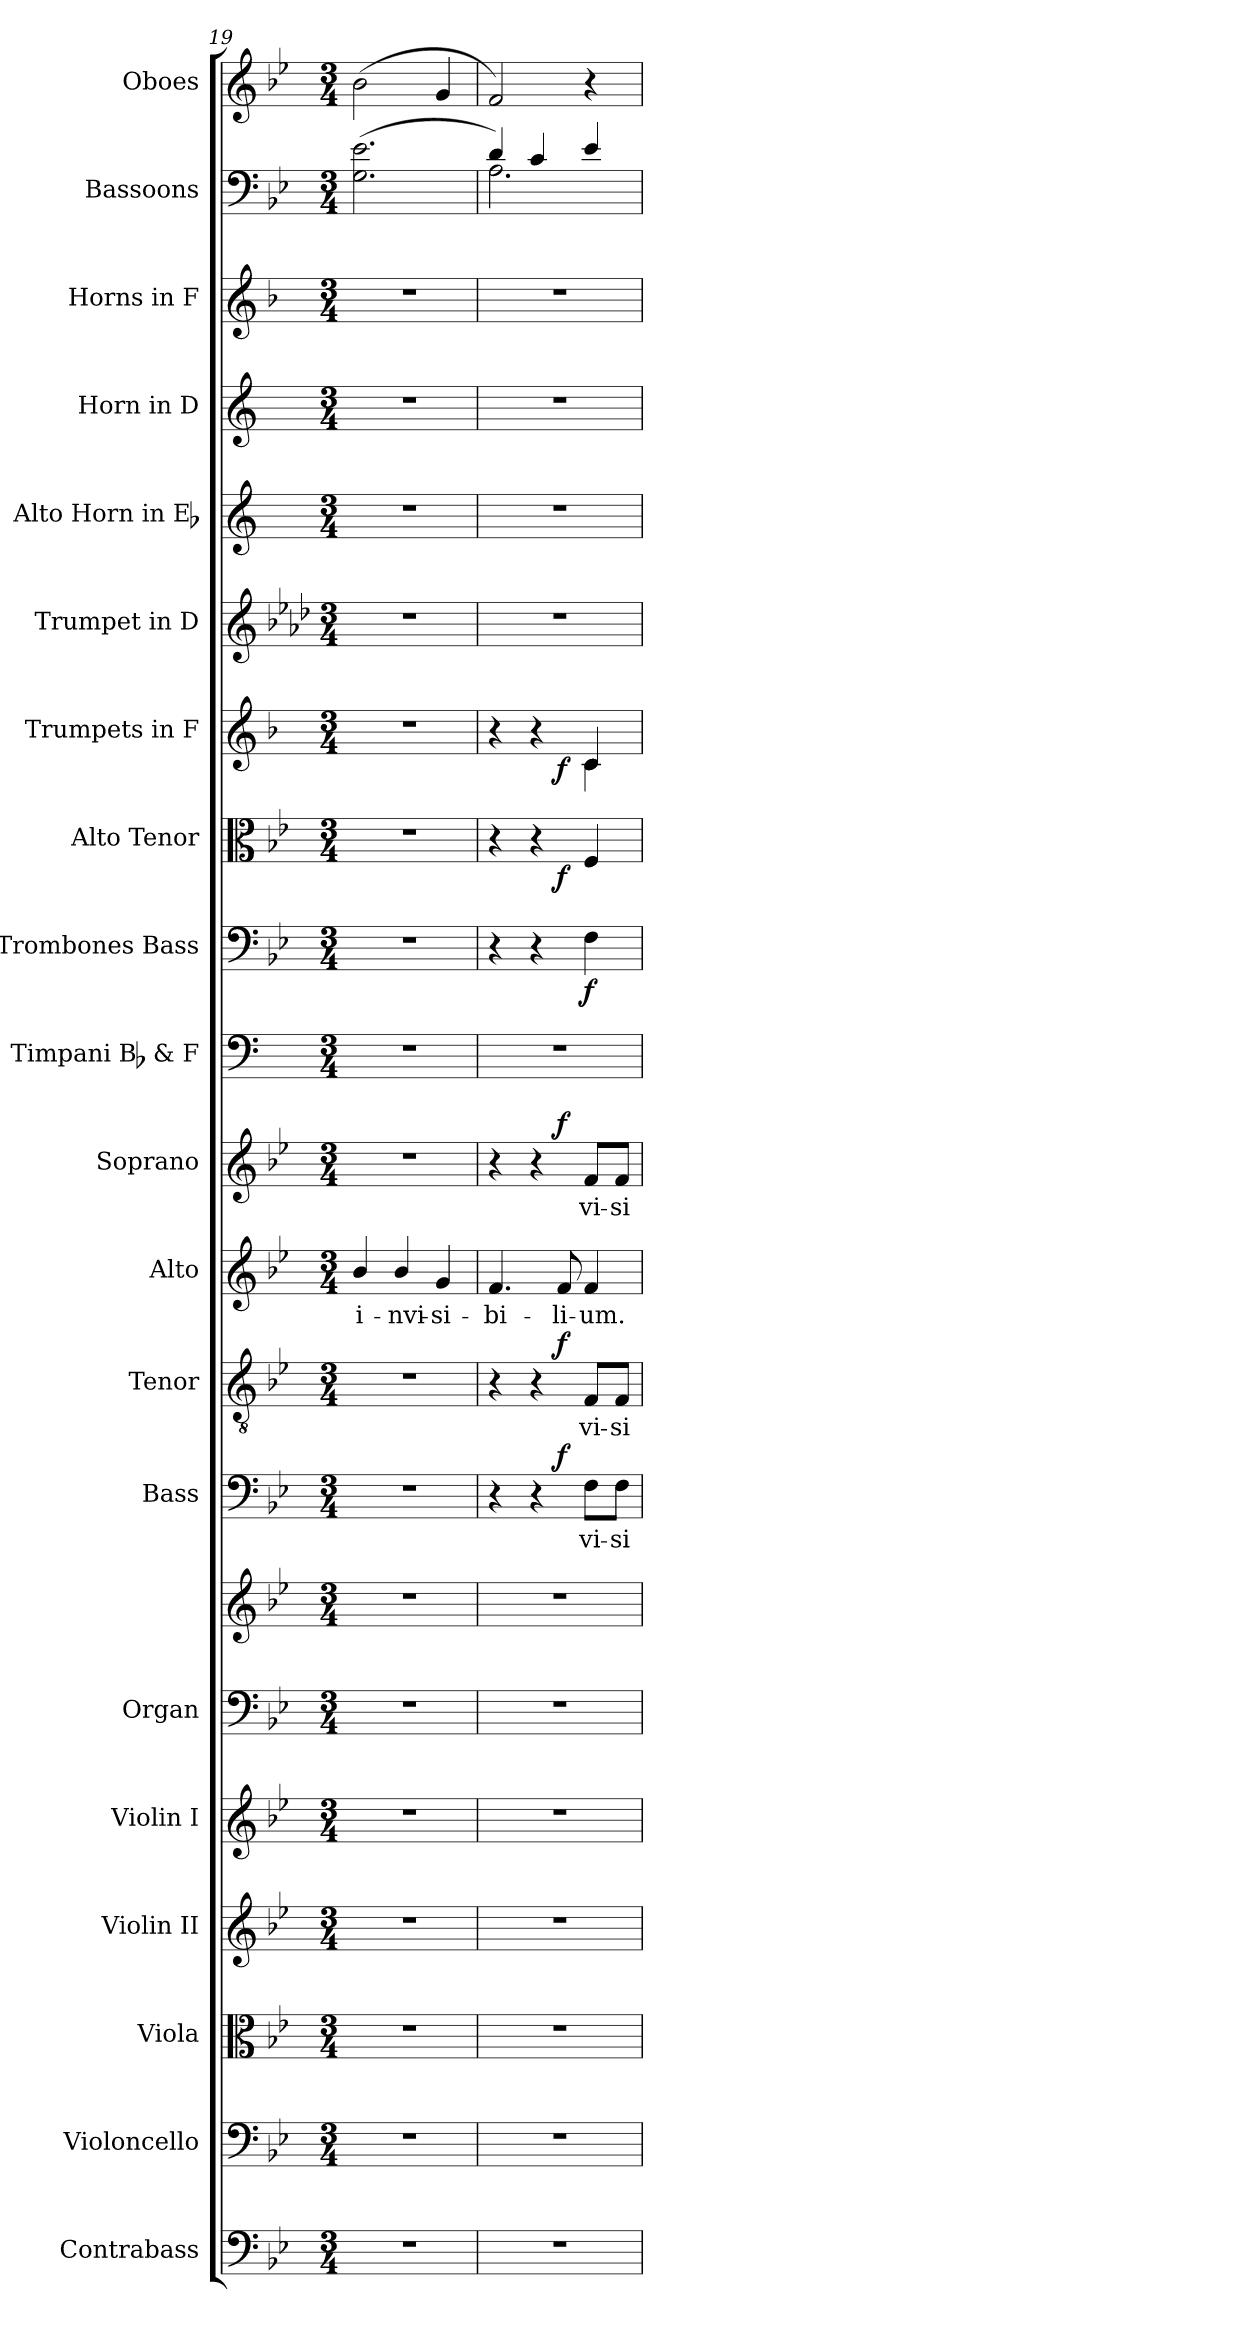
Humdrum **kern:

**kern	**kern	**kern	**kern	**kern	**kern	**kern	**kern	**text	**dynam	**kern	**text	**dynam	**kern	**text	**kern	**text	**dynam	**kern	**kern	**dynam	**kern	**dynam	**kern	**dynam	**kern	**kern	**kern	**kern	**kern	**kern
*part20	*part19	*part18	*part17	*part16	*part15	*part15	*part14	*part14	*part14	*part13	*part13	*part13	*part12	*part12	*part11	*part11	*part11	*part10	*part9	*part9	*part8	*part8	*part7	*part7	*part6	*part5	*part4	*part3	*part2	*part1
*staff21	*staff20	*staff19	*staff18	*staff17	*staff16	*staff15	*staff14	*staff14	*staff14	*staff13	*staff13	*staff13	*staff12	*staff12	*staff11	*staff11	*staff11	*staff10	*staff9	*staff9	*staff8	*staff8	*staff7	*staff7	*staff6	*staff5	*staff4	*staff3	*staff2	*staff1
*I"Contrabass	*I"Violoncello	*I"Viola	*I"Violin II	*I"Violin I	*I"Organ	*	*I"Bass	*	*	*I"Tenor	*	*	*I"Alto	*	*I"Soprano	*	*	*I"Timpani Bb & F	*I"Trombones  Bass	*	*I"Alto Tenor	*	*I"Trumpets in F	*	*I"Trumpet in D	*I"Alto Horn in Eb	*I"Horn in D	*I"Horns in F	*I"Bassoons	*I"Oboes
*I'Cb.	*I'Vc.	*I'Vla.	*I'Vln. II	*I'Vln. I	*I'Org.	*	*I'B.	*	*	*I'T.	*	*	*I'A.	*	*I'S.	*	*	*I'Timp.	*	*	*	*	*	*	*	*	*	*I'Hn.	*I'Bsn.	*I'Ob.
!!LO:PB:g=z
*clefF4	*clefF4	*clefC3	*clefG2	*clefG2	*clefF4	*clefG2	*clefF4	*	*	*clefGv2	*	*	*clefG2	*	*clefG2	*	*	*clefF4	*clefF4	*	*clefC3	*	*clefG2	*	*clefG2	*clefG2	*clefG2	*clefG2	*clefF4	*clefG2
*ITrd7c12	*	*	*	*	*	*	*	*	*	*ITrd7c12	*	*	*	*	*	*	*	*	*	*	*	*	*ITrd4c7	*	*ITrd-1c-2	*ITrd5c8	*ITrd6c10	*ITrd4c7	*	*
*k[b-e-]	*k[b-e-]	*k[b-e-]	*k[b-e-]	*k[b-e-]	*k[b-e-]	*k[b-e-]	*k[b-e-]	*	*	*k[b-e-]	*	*	*k[b-e-]	*	*k[b-e-]	*	*	*k[]	*k[b-e-]	*	*k[b-e-]	*	*k[b-e-]	*	*k[b-e-]	*k[f#c#g#d#]	*k[f#c#]	*k[b-e-]	*k[b-e-]	*k[b-e-]
*B-:	*B-:	*B-:	*B-:	*B-:	*B-:	*B-:	*B-:	*	*	*B-:	*	*	*B-:	*	*B-:	*	*	*C:	*B-:	*	*B-:	*	*B-:	*	*B-:	*E:	*D:	*B-:	*B-:	*B-:
*M3/4	*M3/4	*M3/4	*M3/4	*M3/4	*M3/4	*M3/4	*M3/4	*	*	*M3/4	*	*	*M3/4	*	*M3/4	*	*	*M3/4	*M3/4	*	*M3/4	*	*M3/4	*	*M3/4	*M3/4	*M3/4	*M3/4	*M3/4	*M3/4
=19	=19	=19	=19	=19	=19	=19	=19	=19	=19	=19	=19	=19	=19	=19	=19	=19	=19	=19	=19	=19	=19	=19	=19	=19	=19	=19	=19	=19	=19	=19
!LO:N:vis=1	!LO:N:vis=1	!LO:N:vis=1	!LO:N:vis=1	!LO:N:vis=1	!LO:N:vis=1	!LO:N:vis=1	!LO:N:vis=1	!	!	!LO:N:vis=1	!	!	!	!	!	!	!	!	!	!	!	!	!	!	!	!	!	!	!	!
!	!	!	!	!	!	!	!	!	!	!	!	!	!	!LO:LY:b:color=#000000	!LO:N:vis=1	!	!	!LO:N:vis=1	!LO:N:vis=1	!	!LO:N:vis=1	!	!LO:N:vis=1	!	!LO:N:vis=1	!LO:N:vis=1	!LO:N:vis=1	!LO:N:vis=1	!	!
2.r	2.r	2.r	2.r	2.r	2.r	2.r	2.r	.	.	2.r	.	.	4b-i/	i-	2.r	.	.	2.r	2.r	.	2.r	.	2.r	.	2.r	2.r	2.r	2.r	(2.Gi\ 2.e-i	(2b-i\
!	!	!	!	!	!	!	!	!	!	!	!	!	!	!LO:LY:b:color=#000000	!	!	!	!	!	!	!	!	!	!	!	!	!	!	!	!
.	.	.	.	.	.	.	.	.	.	.	.	.	4b-i/	-nvi-	.	.	.	.	.	.	.	.	.	.	.	.	.	.	.	.
!	!	!	!	!	!	!	!	!	!	!	!	!	!	!LO:LY:b:color=#000000	!	!	!	!	!	!	!	!	!	!	!	!	!	!	!	!
.	.	.	.	.	.	.	.	.	.	.	.	.	4gi/	-si-	.	.	.	.	.	.	.	.	.	.	.	.	.	.	.	4gi/
=20	=20	=20	=20	=20	=20	=20	=20	=20	=20	=20	=20	=20	=20	=20	=20	=20	=20	=20	=20	=20	=20	=20	=20	=20	=20	=20	=20	=20	=20	=20
!LO:N:vis=1	!LO:N:vis=1	!LO:N:vis=1	!LO:N:vis=1	!LO:N:vis=1	!LO:N:vis=1	!LO:N:vis=1	!	!	!	!	!	!	!	!	!	!	!	!	!	!	!	!	!	!	!	!	!	!	!	!
!	!	!	!	!	!	!	!	!	!	!	!	!	!	!LO:LY:b:color=#000000	!	!	!	!LO:N:vis=1	!	!	!	!	!	!	!LO:N:vis=1	!LO:N:vis=1	!LO:N:vis=1	!LO:N:vis=1	!	!
*	*	*	*	*	*	*	*^	*	*	*^	*	*	*	*	*^	*	*	*	*	*	*^	*	*^	*	*	*	*	*	*^	*
*	*	*	*	*	*	*	*	*	*	*	*	*	*	*	*	*	*	*	*	*	*	*	*	*	*	*	*	*^	*	*	*	*	*	*	*	*
2.r	2.r	2.r	2.r	2.r	2.r	2.r	4r	4.ryy	.	.	4r	4.ryy	.	.	4.fi/	-bi-	4r	4.ryy	.	.	2.r	4r	.	4r	4.ryy	.	4r	2ryy	4.ryy	.	2.r	2.r	2.r	2.r	4di/)	2.Ai\	2fi/)
.	.	.	.	.	.	.	4r	.	.	.	4r	.	.	.	.	.	4r	.	.	.	.	4r	.	4r	.	.	4r	.	.	.	.	.	.	.	4ci/	.	.
!	!	!	!	!	!	!	!	!	!	!	!	!	!	!	!	!LO:LY:b:color=#000000	!	!	!	!	!	!	!	!	!	!	!	!	!	!	!	!	!	!	!	!	!
.	.	.	.	.	.	.	.	4.ryy	.	f	.	4.ryy	.	f	8fi/	-li-	.	4.ryy	.	f	.	.	.	.	4.ryy	f	.	.	4.ryy	f	.	.	.	.	.	.	.
!	!	!	!	!	!	!	!	!	!LO:LY:b:color=#000000	!	!	!	!	!	!	!	!	!	!	!	!	!	!	!	!	!	!	!	!	!	!	!	!	!	!	!	!
!	!	!	!	!	!	!	!	!	!	!	!	!	!LO:LY:b:color=#000000	!	!	!	!	!	!	!	!	!	!	!	!	!	!	!	!	!	!	!	!	!	!	!	!
!	!	!	!	!	!	!	!	!	!	!	!	!	!	!	!	!LO:LY:b:color=#000000	!	!	!	!	!	!	!	!	!	!	!	!	!	!	!	!	!	!	!	!	!
!	!	!	!	!	!	!	!	!	!	!	!	!	!	!	!	!	!	!	!LO:LY:b:color=#000000	!	!	!	!	!	!	!	!	!	!	!	!	!	!	!	!	!	!
.	.	.	.	.	.	.	8Fi\L	.	vi-	.	8FFi/L	.	vi-	.	4fi/	-um.	8fi/L	.	vi-	.	.	4Fi\	f	4Fi/	.	.	4Fi/	4Fi\	.	.	.	.	.	.	4e-i/	.	4r
!	!	!	!	!	!	!	!	!	!LO:LY:b:color=#000000	!	!	!	!	!	!	!	!	!	!	!	!	!	!	!	!	!	!	!	!	!	!	!	!	!	!	!	!
!	!	!	!	!	!	!	!	!	!	!	!	!	!LO:LY:b:color=#000000	!	!	!	!	!	!	!	!	!	!	!	!	!	!	!	!	!	!	!	!	!	!	!	!
!	!	!	!	!	!	!	!	!	!	!	!	!	!	!	!	!	!	!	!LO:LY:b:color=#000000	!	!	!	!	!	!	!	!	!	!	!	!	!	!	!	!	!	!
.	.	.	.	.	.	.	8Fi\J	.	-si-	.	8FFi/J	.	-si-	.	.	.	8fi/J	.	-si-	.	.	.	.	.	.	.	.	.	.	.	.	.	.	.	.	.	.
*	*	*	*	*	*	*	*v	*v	*	*	*	*	*	*	*	*	*v	*v	*	*	*	*	*	*v	*v	*	*v	*v	*v	*	*	*	*	*	*v	*v	*
*	*	*	*	*	*	*	*	*	*	*v	*v	*	*	*	*	*	*	*	*	*	*	*	*	*	*	*	*	*	*	*	*
=	=	=	=	=	=	=	=	=	=	=	=	=	=	=	=	=	=	=	=	=	=	=	=	=	=	=	=	=	=	=
*-	*-	*-	*-	*-	*-	*-	*-	*-	*-	*-	*-	*-	*-	*-	*-	*-	*-	*-	*-	*-	*-	*-	*-	*-	*-	*-	*-	*-	*-	*-
